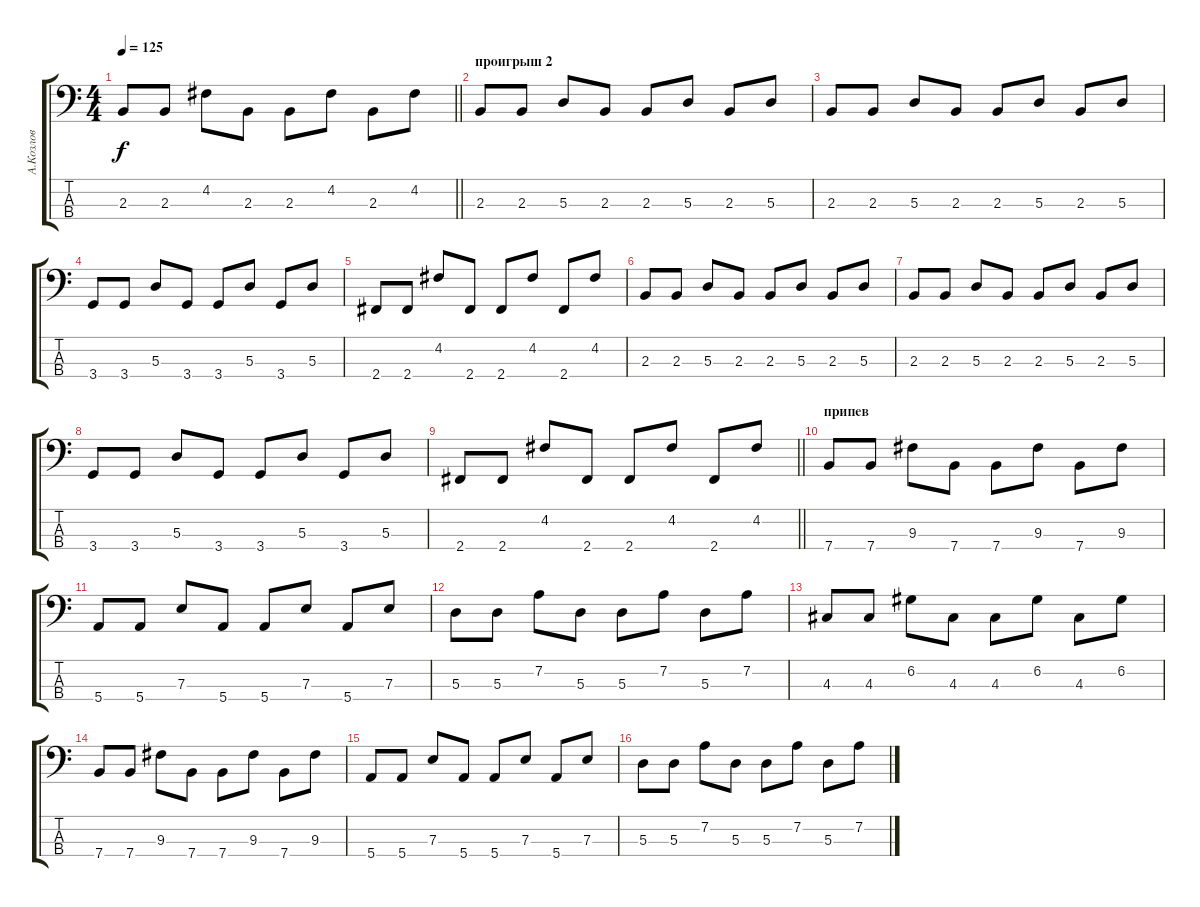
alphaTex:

\track ("А.Козлов" "А.Козлов") {instrument synthbass1}
\staff {score tabs}
\tuning (G2 D2 A1 E1) {hide}
\ts (4 4)
\tempo 125
\clef f4
\barLineRight lightlight
\ks c
2.3.8{dy f} 2.3.8 4.2.8 2.3.8 2.3.8 4.2.8 2.3.8 4.2.8 |
\section ("" "проигрыш 2")
2.3.8 2.3.8 5.3.8 2.3.8 2.3.8 5.3.8 2.3.8 5.3.8 |
2.3.8 2.3.8 5.3.8 2.3.8 2.3.8 5.3.8 2.3.8 5.3.8 |
3.4.8 3.4.8 5.3.8 3.4.8 3.4.8 5.3.8 3.4.8 5.3.8 |
2.4.8 2.4.8 4.2.8 2.4.8 2.4.8 4.2.8 2.4.8 4.2.8 |
2.3.8 2.3.8 5.3.8 2.3.8 2.3.8 5.3.8 2.3.8 5.3.8 |
2.3.8 2.3.8 5.3.8 2.3.8 2.3.8 5.3.8 2.3.8 5.3.8 |
3.4.8 3.4.8 5.3.8 3.4.8 3.4.8 5.3.8 3.4.8 5.3.8 |
\barLineRight lightlight
2.4.8 2.4.8 4.2.8 2.4.8 2.4.8 4.2.8 2.4.8 4.2.8 |
\section ("" "припев")
7.4.8 7.4.8 9.3.8 7.4.8 7.4.8 9.3.8 7.4.8 9.3.8 |
5.4.8 5.4.8 7.3.8 5.4.8 5.4.8 7.3.8 5.4.8 7.3.8 |
5.3.8 5.3.8 7.2.8 5.3.8 5.3.8 7.2.8 5.3.8 7.2.8 |
4.3.8 4.3.8 6.2.8 4.3.8 4.3.8 6.2.8 4.3.8 6.2.8 |
7.4.8 7.4.8 9.3.8 7.4.8 7.4.8 9.3.8 7.4.8 9.3.8 |
5.4.8 5.4.8 7.3.8 5.4.8 5.4.8 7.3.8 5.4.8 7.3.8 |
5.3.8 5.3.8 7.2.8 5.3.8 5.3.8 7.2.8 5.3.8 7.2.8
